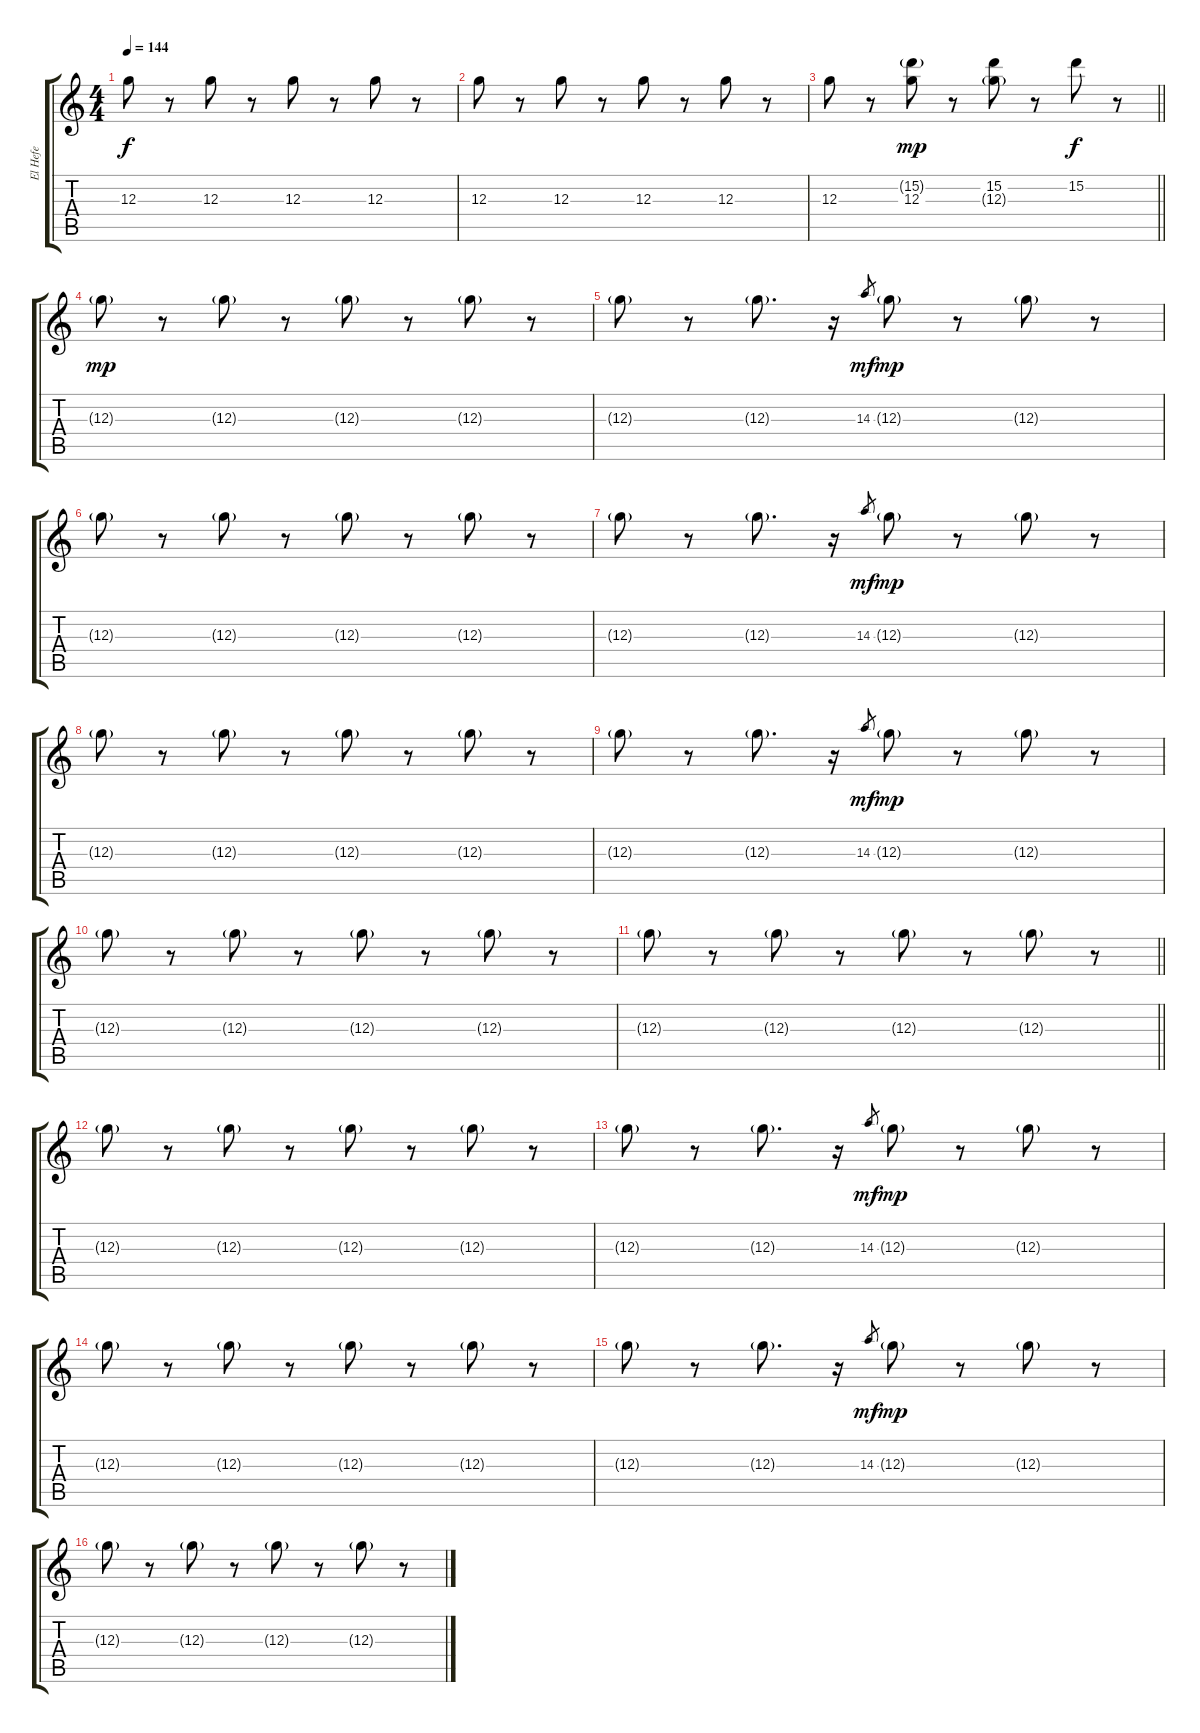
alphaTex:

\track ("El Hefe" "El Hefe") {instrument overdrivenguitar}
\staff {score tabs}
\tuning (E4 B3 G3 D3 A2 E2) {hide}
\ts (4 4)
\tempo 144
\clef g2
\ks c
12.3.8{dy f} r.8 12.3.8 r.8 12.3.8 r.8 12.3.8 r.8 |
12.3.8 r.8 12.3.8 r.8 12.3.8 r.8 12.3.8 r.8 |
\barLineRight lightlight
12.3.8 r.8 (15.2{g} 12.3).8{dy mp} r.8 (15.2 12.3{g}).8 r.8 15.2.8{dy f} r.8 |
\section ("" "")
12.3{g}.8{dy mp} r.8 12.3{g}.8 r.8 12.3{g}.8 r.8 12.3{g}.8 r.8 |
12.3{g}.8 r.8 12.3{g}.8{d} r.16 14.3.8{gr dy mf} 12.3{g}.8{dy mp} r.8 12.3{g}.8 r.8 |
12.3{g}.8 r.8 12.3{g}.8 r.8 12.3{g}.8 r.8 12.3{g}.8 r.8 |
12.3{g}.8 r.8 12.3{g}.8{d} r.16 14.3.8{gr dy mf} 12.3{g}.8{dy mp} r.8 12.3{g}.8 r.8 |
12.3{g}.8 r.8 12.3{g}.8 r.8 12.3{g}.8 r.8 12.3{g}.8 r.8 |
12.3{g}.8 r.8 12.3{g}.8{d} r.16 14.3.8{gr dy mf} 12.3{g}.8{dy mp} r.8 12.3{g}.8 r.8 |
12.3{g}.8 r.8 12.3{g}.8 r.8 12.3{g}.8 r.8 12.3{g}.8 r.8 |
\barLineRight lightlight
12.3{g}.8 r.8 12.3{g}.8 r.8 12.3{g}.8 r.8 12.3{g}.8 r.8 |
\section ("" "")
12.3{g}.8 r.8 12.3{g}.8 r.8 12.3{g}.8 r.8 12.3{g}.8 r.8 |
12.3{g}.8 r.8 12.3{g}.8{d} r.16 14.3.8{gr dy mf} 12.3{g}.8{dy mp} r.8 12.3{g}.8 r.8 |
12.3{g}.8 r.8 12.3{g}.8 r.8 12.3{g}.8 r.8 12.3{g}.8 r.8 |
12.3{g}.8 r.8 12.3{g}.8{d} r.16 14.3.8{gr dy mf} 12.3{g}.8{dy mp} r.8 12.3{g}.8 r.8 |
12.3{g}.8 r.8 12.3{g}.8 r.8 12.3{g}.8 r.8 12.3{g}.8 r.8
